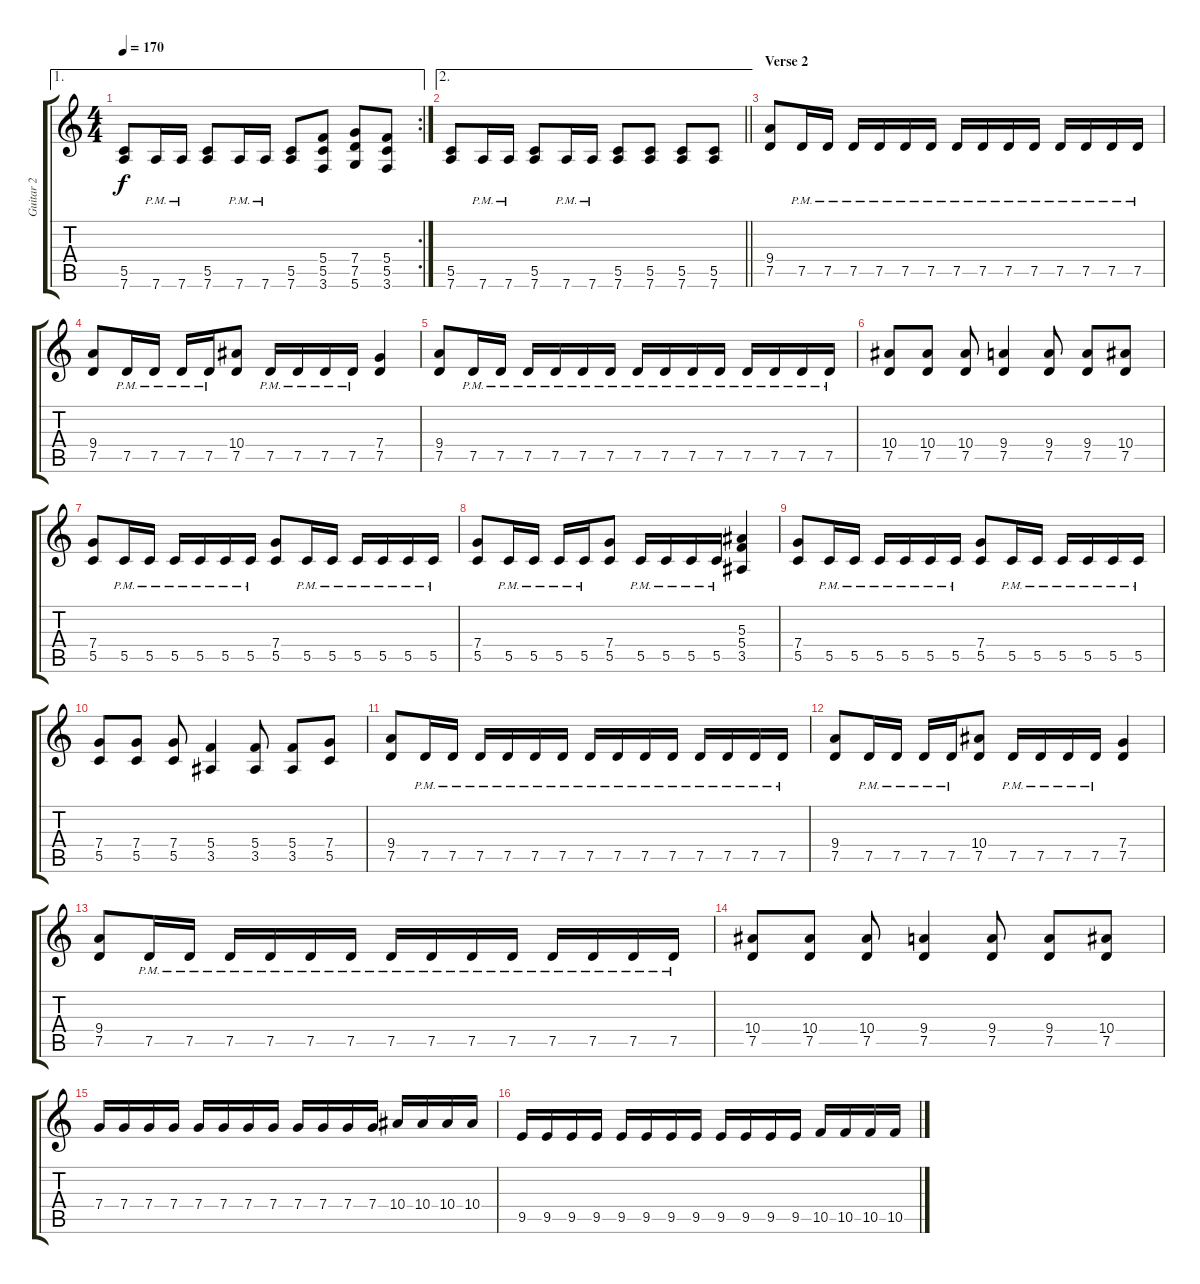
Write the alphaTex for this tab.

\track ("Guitar 2" "Guitar 2") {instrument distortionguitar}
\staff {score tabs}
\tuning (D4 A3 F3 C3 G2 D2) {hide}
\ae 1
\rc 2
\ts (4 4)
\tempo 170
\clef g2
\ks c
(5.5 7.6).8{dy f} 7.6{pm}.16 7.6{pm}.16 (5.5 7.6).8 7.6{pm}.16 7.6{pm}.16 (5.5 7.6).8 (5.4 5.5 3.6).8 (7.4 7.5 5.6).8 (5.4 5.5 3.6).8 |
\ae 2
\barLineRight lightlight
(5.5 7.6).8 7.6{pm}.16 7.6{pm}.16 (5.5 7.6).8 7.6{pm}.16 7.6{pm}.16 (5.5 7.6).8 (5.5 7.6).8 (5.5 7.6).8 (5.5 7.6).8 |
\section ("" "Verse 2")
(9.4 7.5).8 7.5{pm}.16 7.5{pm}.16 7.5{pm}.16 7.5{pm}.16 7.5{pm}.16 7.5{pm}.16 7.5{pm}.16 7.5{pm}.16 7.5{pm}.16 7.5{pm}.16 7.5{pm}.16 7.5{pm}.16 7.5{pm}.16 7.5{pm}.16 |
(9.4 7.5).8 7.5{pm}.16 7.5{pm}.16 7.5{pm}.16 7.5{pm}.16 (10.4 7.5).8 7.5{pm}.16 7.5{pm}.16 7.5{pm}.16 7.5{pm}.16 (7.4 7.5).4 |
(9.4 7.5).8 7.5{pm}.16 7.5{pm}.16 7.5{pm}.16 7.5{pm}.16 7.5{pm}.16 7.5{pm}.16 7.5{pm}.16 7.5{pm}.16 7.5{pm}.16 7.5{pm}.16 7.5{pm}.16 7.5{pm}.16 7.5{pm}.16 7.5{pm}.16 |
(10.4 7.5).8 (10.4 7.5).8 (10.4 7.5).8 (9.4 7.5).4 (9.4 7.5).8 (9.4 7.5).8 (10.4 7.5).8 |
(7.4 5.5).8 5.5{pm}.16 5.5{pm}.16 5.5{pm}.16 5.5{pm}.16 5.5{pm}.16 5.5{pm}.16 (7.4 5.5).8 5.5{pm}.16 5.5{pm}.16 5.5{pm}.16 5.5{pm}.16 5.5{pm}.16 5.5{pm}.16 |
(7.4 5.5).8 5.5{pm}.16 5.5{pm}.16 5.5{pm}.16 5.5{pm}.16 (7.4 5.5).8 5.5{pm}.16 5.5{pm}.16 5.5{pm}.16 5.5{pm}.16 (5.3 5.4 3.5).4 |
(7.4 5.5).8 5.5{pm}.16 5.5{pm}.16 5.5{pm}.16 5.5{pm}.16 5.5{pm}.16 5.5{pm}.16 (7.4 5.5).8 5.5{pm}.16 5.5{pm}.16 5.5{pm}.16 5.5{pm}.16 5.5{pm}.16 5.5{pm}.16 |
(7.4 5.5).8 (7.4 5.5).8 (7.4 5.5).8 (5.4 3.5).4 (5.4 3.5).8 (5.4 3.5).8 (7.4 5.5).8 |
(9.4 7.5).8 7.5{pm}.16 7.5{pm}.16 7.5{pm}.16 7.5{pm}.16 7.5{pm}.16 7.5{pm}.16 7.5{pm}.16 7.5{pm}.16 7.5{pm}.16 7.5{pm}.16 7.5{pm}.16 7.5{pm}.16 7.5{pm}.16 7.5{pm}.16 |
(9.4 7.5).8 7.5{pm}.16 7.5{pm}.16 7.5{pm}.16 7.5{pm}.16 (10.4 7.5).8 7.5{pm}.16 7.5{pm}.16 7.5{pm}.16 7.5{pm}.16 (7.4 7.5).4 |
(9.4 7.5).8 7.5{pm}.16 7.5{pm}.16 7.5{pm}.16 7.5{pm}.16 7.5{pm}.16 7.5{pm}.16 7.5{pm}.16 7.5{pm}.16 7.5{pm}.16 7.5{pm}.16 7.5{pm}.16 7.5{pm}.16 7.5{pm}.16 7.5{pm}.16 |
(10.4 7.5).8 (10.4 7.5).8 (10.4 7.5).8 (9.4 7.5).4 (9.4 7.5).8 (9.4 7.5).8 (10.4 7.5).8 |
7.4.16 7.4.16 7.4.16 7.4.16 7.4.16 7.4.16 7.4.16 7.4.16 7.4.16 7.4.16 7.4.16 7.4.16 10.4.16 10.4.16 10.4.16 10.4.16 |
9.5.16 9.5.16 9.5.16 9.5.16 9.5.16 9.5.16 9.5.16 9.5.16 9.5.16 9.5.16 9.5.16 9.5.16 10.5.16 10.5.16 10.5.16 10.5.16
